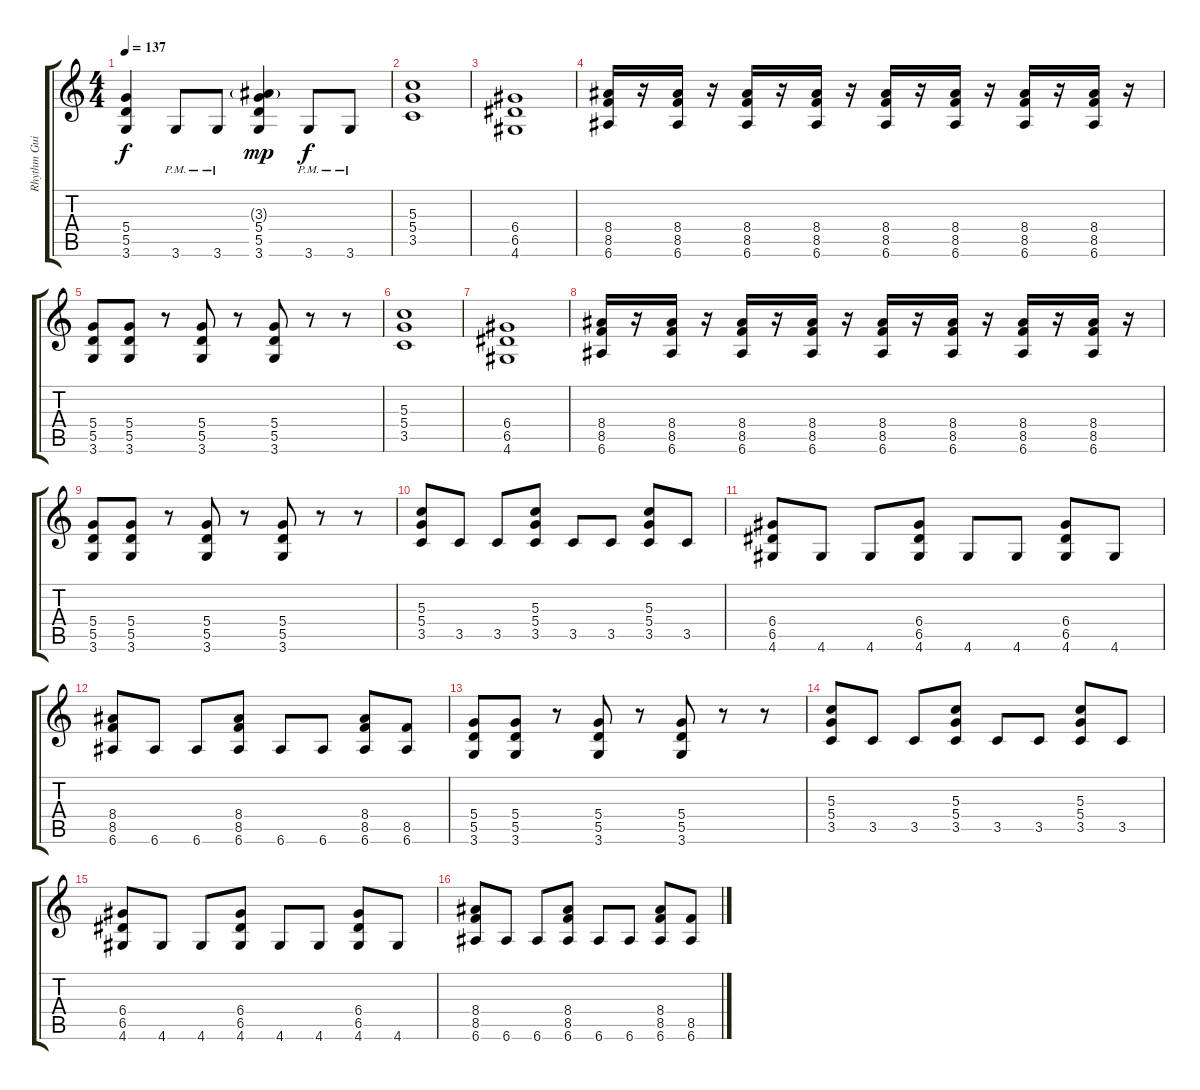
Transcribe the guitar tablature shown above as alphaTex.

\track ("Rhythm Guitar" "Rhythm Gui") {instrument distortionguitar}
\staff {score tabs}
\tuning (E4 B3 G3 D3 A2 E2) {hide}
\ts (4 4)
\tempo 137
\clef g2
\ks c
(5.4 5.5 3.6).4{dy f} 3.6{pm}.8 3.6{pm}.8 (3.3{g} 5.4 5.5 3.6).4{dy mp} 3.6{pm}.8{dy f} 3.6{pm}.8 |
(5.3 5.4 3.5).1 |
(6.4 6.5 4.6).1 |
(8.4 8.5 6.6).16 r.16 (8.4 8.5 6.6).16 r.16 (8.4 8.5 6.6).16 r.16 (8.4 8.5 6.6).16 r.16 (8.4 8.5 6.6).16 r.16 (8.4 8.5 6.6).16 r.16 (8.4 8.5 6.6).16 r.16 (8.4 8.5 6.6).16 r.16 |
(5.4 5.5 3.6).8 (5.4 5.5 3.6).8 r.8 (5.4 5.5 3.6).8 r.8 (5.4 5.5 3.6).8 r.8 r.8 |
(5.3 5.4 3.5).1 |
(6.4 6.5 4.6).1 |
(8.4 8.5 6.6).16 r.16 (8.4 8.5 6.6).16 r.16 (8.4 8.5 6.6).16 r.16 (8.4 8.5 6.6).16 r.16 (8.4 8.5 6.6).16 r.16 (8.4 8.5 6.6).16 r.16 (8.4 8.5 6.6).16 r.16 (8.4 8.5 6.6).16 r.16 |
(5.4 5.5 3.6).8 (5.4 5.5 3.6).8 r.8 (5.4 5.5 3.6).8 r.8 (5.4 5.5 3.6).8 r.8 r.8 |
(5.3 5.4 3.5).8 3.5.8 3.5.8 (5.3 5.4 3.5).8 3.5.8 3.5.8 (5.3 5.4 3.5).8 3.5.8 |
(6.4 6.5 4.6).8 4.6.8 4.6.8 (6.4 6.5 4.6).8 4.6.8 4.6.8 (6.4 6.5 4.6).8 4.6.8 |
(8.4 8.5 6.6).8 6.6.8 6.6.8 (8.4 8.5 6.6).8 6.6.8 6.6.8 (8.4 8.5 6.6).8 (8.5 6.6).8 |
(5.4 5.5 3.6).8 (5.4 5.5 3.6).8 r.8 (5.4 5.5 3.6).8 r.8 (5.4 5.5 3.6).8 r.8 r.8 |
(5.3 5.4 3.5).8 3.5.8 3.5.8 (5.3 5.4 3.5).8 3.5.8 3.5.8 (5.3 5.4 3.5).8 3.5.8 |
(6.4 6.5 4.6).8 4.6.8 4.6.8 (6.4 6.5 4.6).8 4.6.8 4.6.8 (6.4 6.5 4.6).8 4.6.8 |
(8.4 8.5 6.6).8 6.6.8 6.6.8 (8.4 8.5 6.6).8 6.6.8 6.6.8 (8.4 8.5 6.6).8 (8.5 6.6).8
